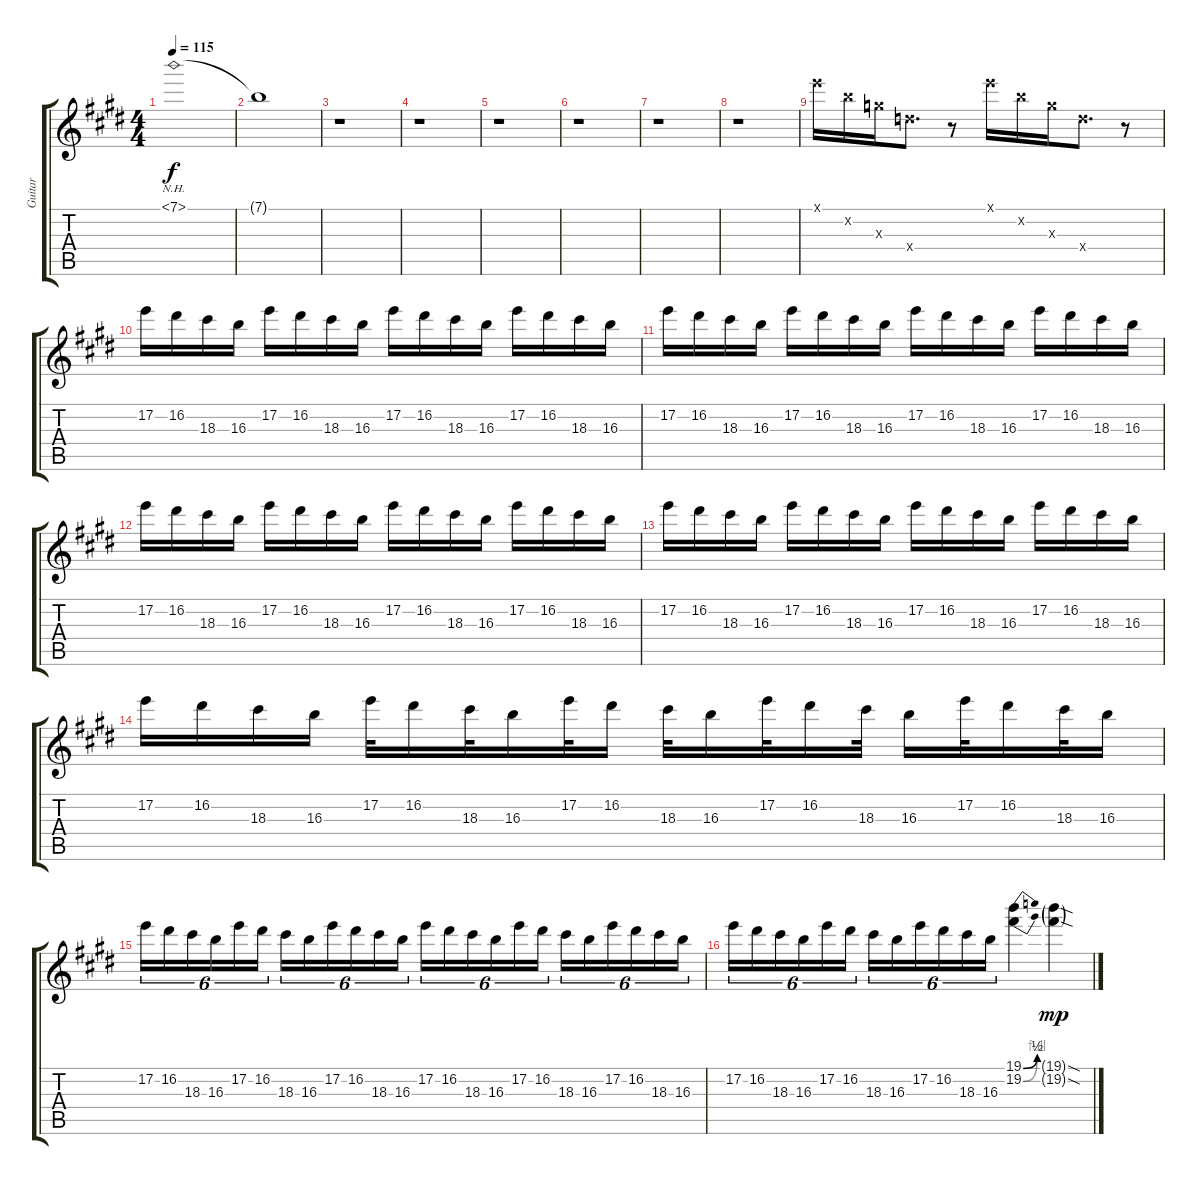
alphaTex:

\track ("Guitar" "Guitar") {instrument distortionguitar}
\staff {score tabs}
\tuning (E4 B3 G3 D3 A2 E2) {hide}
\ts (4 4)
\tempo 115
\clef g2
\ks c#minor
7.1{nh}.1{dy f volume 6} |
7.1{t}.1 |
r.1 |
r.1 |
r.1 |
r.1 |
r.1 |
r.1 |
12.1{x}.16{volume 13 balance 0 instrument guitarfretnoise} 12.2{x}.16 12.3{x}.16 12.4{x}.8{d} r.8 12.1{x}.16 12.2{x}.16 12.3{x}.16 12.4{x}.8{d} r.8 |
17.2.16{volume 6 balance 0 instrument distortionguitar} 16.2.16 18.3.16 16.3.16 17.2.16 16.2.16 18.3.16 16.3.16 17.2.16 16.2.16 18.3.16 16.3.16 17.2.16 16.2.16 18.3.16 16.3.16 |
17.2.16{volume 7 balance 0} 16.2.16 18.3.16 16.3.16 17.2.16 16.2.16 18.3.16 16.3.16 17.2.16 16.2.16 18.3.16 16.3.16 17.2.16 16.2.16 18.3.16 16.3.16 |
17.2.16{volume 8 balance 0} 16.2.16 18.3.16 16.3.16 17.2.16 16.2.16 18.3.16 16.3.16 17.2.16 16.2.16 18.3.16 16.3.16 17.2.16 16.2.16 18.3.16 16.3.16 |
17.2.16{volume 10 balance 0} 16.2.16 18.3.16 16.3.16 17.2.16 16.2.16 18.3.16 16.3.16 17.2.16 16.2.16 18.3.16 16.3.16 17.2.16 16.2.16 18.3.16 16.3.16 |
17.2.16{volume 12 balance 0} 16.2.16 18.3.16 16.3.16 17.2.32 16.2.16 18.3.32 16.3.16 17.2.32 16.2.16 18.3.32 16.3.16 17.2.32 16.2.16 18.3.32 16.3.16 17.2.32 16.2.16 18.3.32 16.3.16 |
17.2.16{tu (6 4) volume 13 balance 0} 16.2.16{tu (6 4)} 18.3.16{tu (6 4)} 16.3.16{tu (6 4)} 17.2.16{tu (6 4)} 16.2.16{tu (6 4)} 18.3.16{tu (6 4)} 16.3.16{tu (6 4)} 17.2.16{tu (6 4)} 16.2.16{tu (6 4)} 18.3.16{tu (6 4)} 16.3.16{tu (6 4)} 17.2.16{tu (6 4)} 16.2.16{tu (6 4)} 18.3.16{tu (6 4)} 16.3.16{tu (6 4)} 17.2.16{tu (6 4)} 16.2.16{tu (6 4)} 18.3.16{tu (6 4)} 16.3.16{tu (6 4)} 17.2.16{tu (6 4)} 16.2.16{tu (6 4)} 18.3.16{tu (6 4)} 16.3.16{tu (6 4)} |
17.2.16{tu (6 4) balance 0} 16.2.16{tu (6 4)} 18.3.16{tu (6 4)} 16.3.16{tu (6 4)} 17.2.16{tu (6 4)} 16.2.16{tu (6 4)} 18.3.16{tu (6 4)} 16.3.16{tu (6 4)} 17.2.16{tu (6 4)} 16.2.16{tu (6 4)} 18.3.16{tu (6 4)} 16.3.16{tu (6 4)} (19.1{be (bend 0 0 60 2)} 19.2{be (bend 0 0 60 4)}).4 (19.1{sod g} 19.2{sod g}).4{dy mp balance 16}
